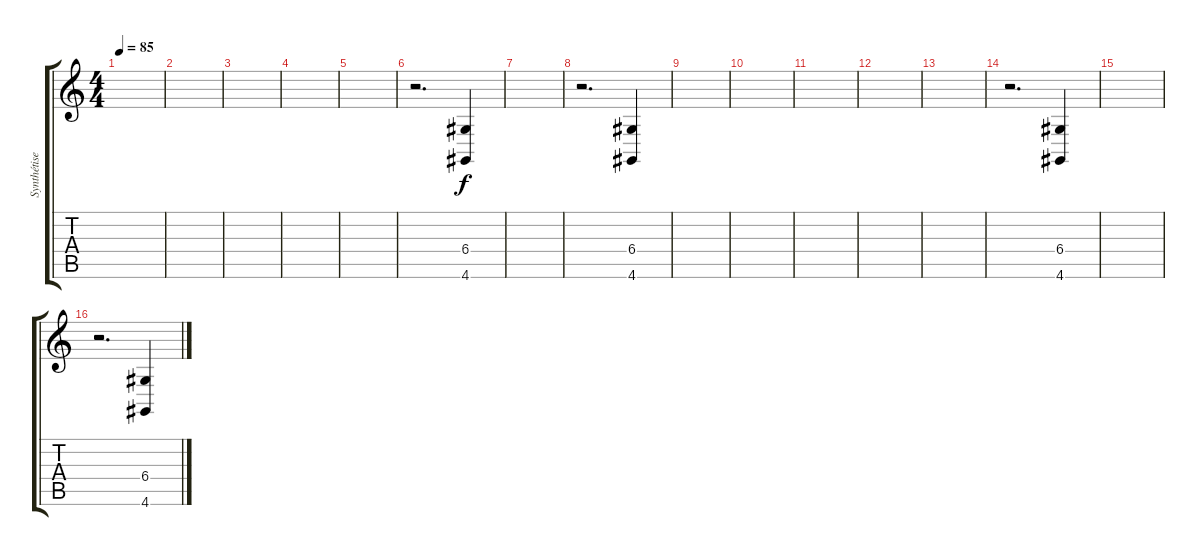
\track ("Synthétiseur" "Synthétise") {instrument stringensemble1}
\staff {score tabs}
\tuning (E4 B3 G3 D3 A2 E2) {hide}
\ts (4 4)
\tempo 85
\clef g2
\ks c
|
|
|
|
|
r.2{d} (6.4 4.6).4 |
|
r.2{d} (6.4 4.6).4 |
|
|
|
|
|
r.2{d} (6.4 4.6).4 |
|
r.2{d} (6.4 4.6).4
